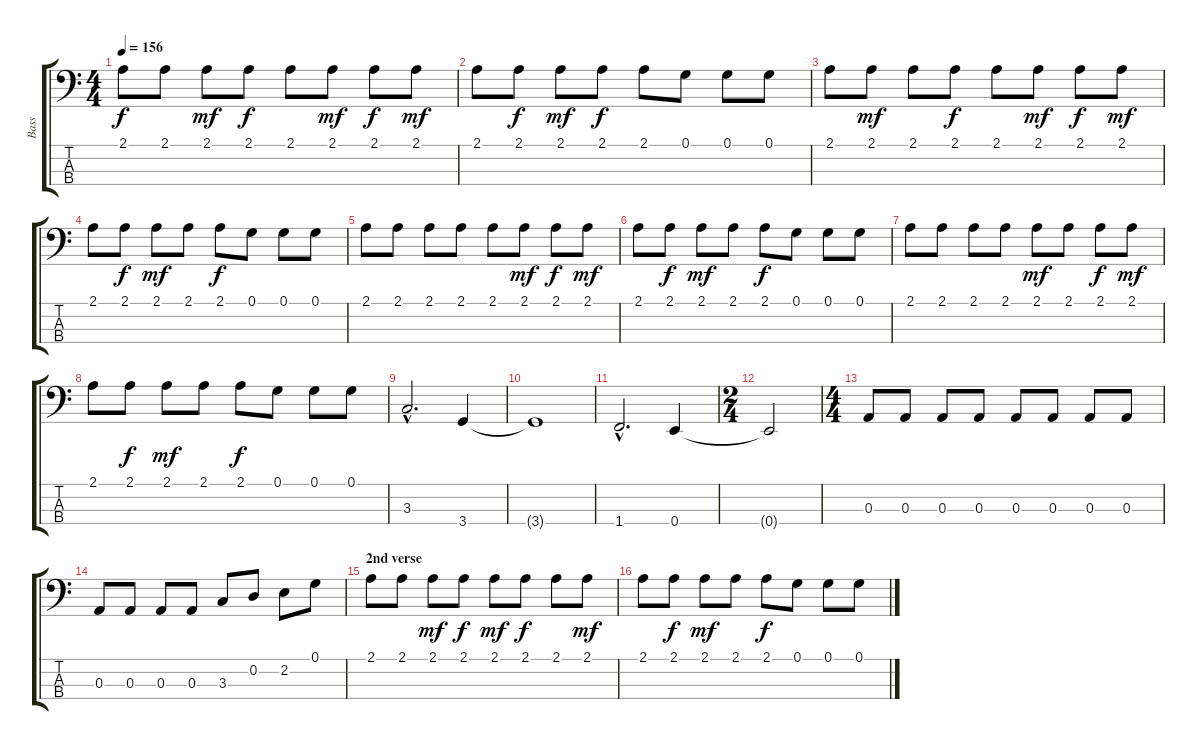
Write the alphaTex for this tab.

\track ("Bass" "Bass") {instrument electricbassfinger}
\staff {score tabs}
\tuning (G2 D2 A1 E1) {hide}
\ts (4 4)
\tempo 156
\clef f4
\ks c
2.1.8{dy f} 2.1.8 2.1.8{dy mf} 2.1.8{dy f} 2.1.8 2.1.8{dy mf} 2.1.8{dy f} 2.1.8{dy mf} |
2.1.8 2.1.8{dy f} 2.1.8{dy mf} 2.1.8{dy f} 2.1.8 0.1.8 0.1.8 0.1.8 |
2.1.8 2.1.8{dy mf} 2.1.8 2.1.8{dy f} 2.1.8 2.1.8{dy mf} 2.1.8{dy f} 2.1.8{dy mf} |
2.1.8 2.1.8{dy f} 2.1.8{dy mf} 2.1.8 2.1.8{dy f} 0.1.8 0.1.8 0.1.8 |
2.1.8 2.1.8 2.1.8 2.1.8 2.1.8 2.1.8{dy mf} 2.1.8{dy f} 2.1.8{dy mf} |
2.1.8 2.1.8{dy f} 2.1.8{dy mf} 2.1.8 2.1.8{dy f} 0.1.8 0.1.8 0.1.8 |
2.1.8 2.1.8 2.1.8 2.1.8 2.1.8{dy mf} 2.1.8 2.1.8{dy f} 2.1.8{dy mf} |
2.1.8 2.1.8{dy f} 2.1.8{dy mf} 2.1.8 2.1.8{dy f} 0.1.8 0.1.8 0.1.8 |
3.3{hac}.2{d} 3.4.4 |
3.4{t}.1 |
1.4{hac}.2{d} 0.4.4 |
\ts (2 4)
0.4{t}.2 |
\ts (4 4)
0.3.8 0.3.8 0.3.8 0.3.8 0.3.8 0.3.8 0.3.8 0.3.8 |
0.3.8 0.3.8 0.3.8 0.3.8 3.3.8 0.2.8 2.2.8 0.1.8 |
\section ("" "2nd verse")
2.1.8 2.1.8 2.1.8{dy mf} 2.1.8{dy f} 2.1.8{dy mf} 2.1.8{dy f} 2.1.8 2.1.8{dy mf} |
2.1.8 2.1.8{dy f} 2.1.8{dy mf} 2.1.8 2.1.8{dy f} 0.1.8 0.1.8 0.1.8
